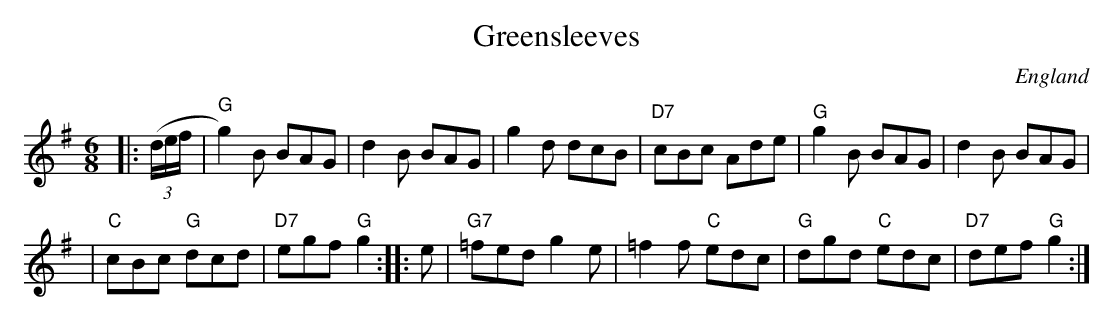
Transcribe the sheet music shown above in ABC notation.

X:1
T: Greensleeves
O: England
M: 6/8
L: 1/8
K: G
|: ((3d/e/f/ | "G"g2)B BAG | d2B BAG | g2d dcB | "D7"cBc Ade | "G"g2B BAG | d2B BAG |
| "C"cBc "G"dcd | "D7"egf "G"g2 :: e | "G7"=fed g2e | =f2f "C"edc | "G"dgd "C"edc | "D7"def "G"g2 :|
